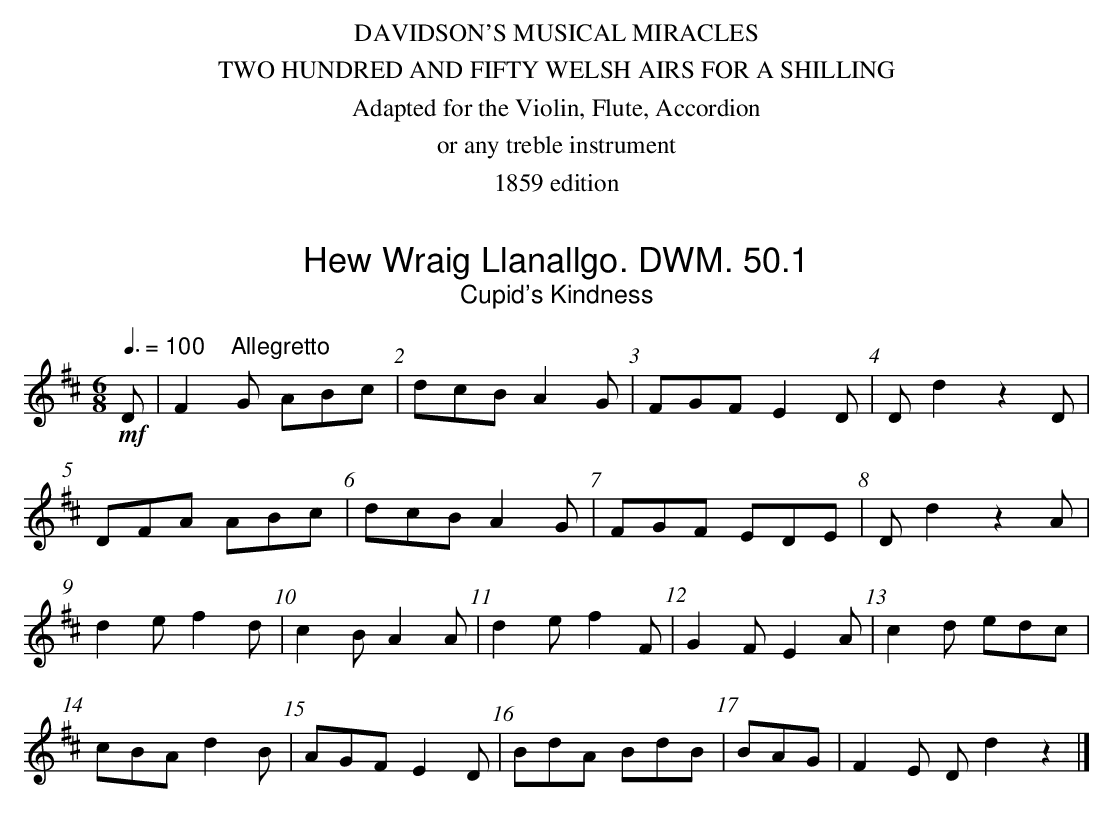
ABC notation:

X:1
T:Hew Wraig Llanallgo. DWM. 50.1
T:Cupid's Kindness
M:6/8
L:1/8
Q:3/8=100 "    Allegretto"
K:D
!mf!D|F2G ABc|dcB A2G|FGF E2D|Dd2 z2D|
DFA ABc|dcB A2G|FGF EDE|Dd2 z2A|
d2e f2d|c2B A2A|d2e f2F|G2F E2A|c2d edc|
cBA d2B| AGF E2D|BdA BdB|BAG|F2E Dd2 z2|]
